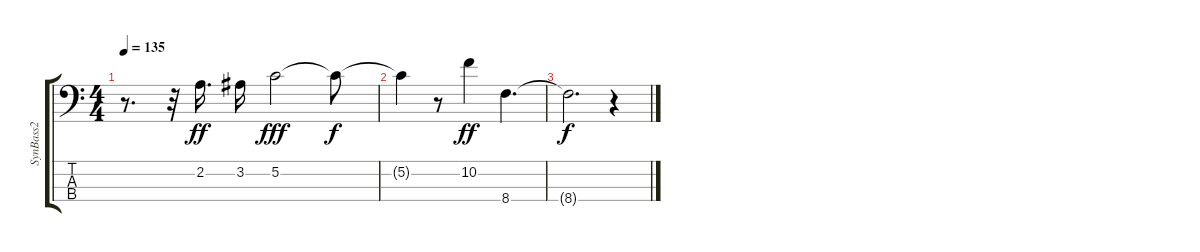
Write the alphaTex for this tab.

\track ("SynBass2" "SynBass2") {instrument synthbass2}
\staff {score tabs}
\tuning (C-1 G2 D2 A1) {hide}
\ts (4 4)
\tempo 135
\clef f4
\ks c
r.8{d dy ff} r.32 2.2.16{d} 3.2.16 5.2.2{dy fff} 5.2{t}.8{dy f} |
5.2{t}.4 r.8 10.2.4{dy ff} 8.4.4{d} |
8.4{t}.2{d dy f} r.4
